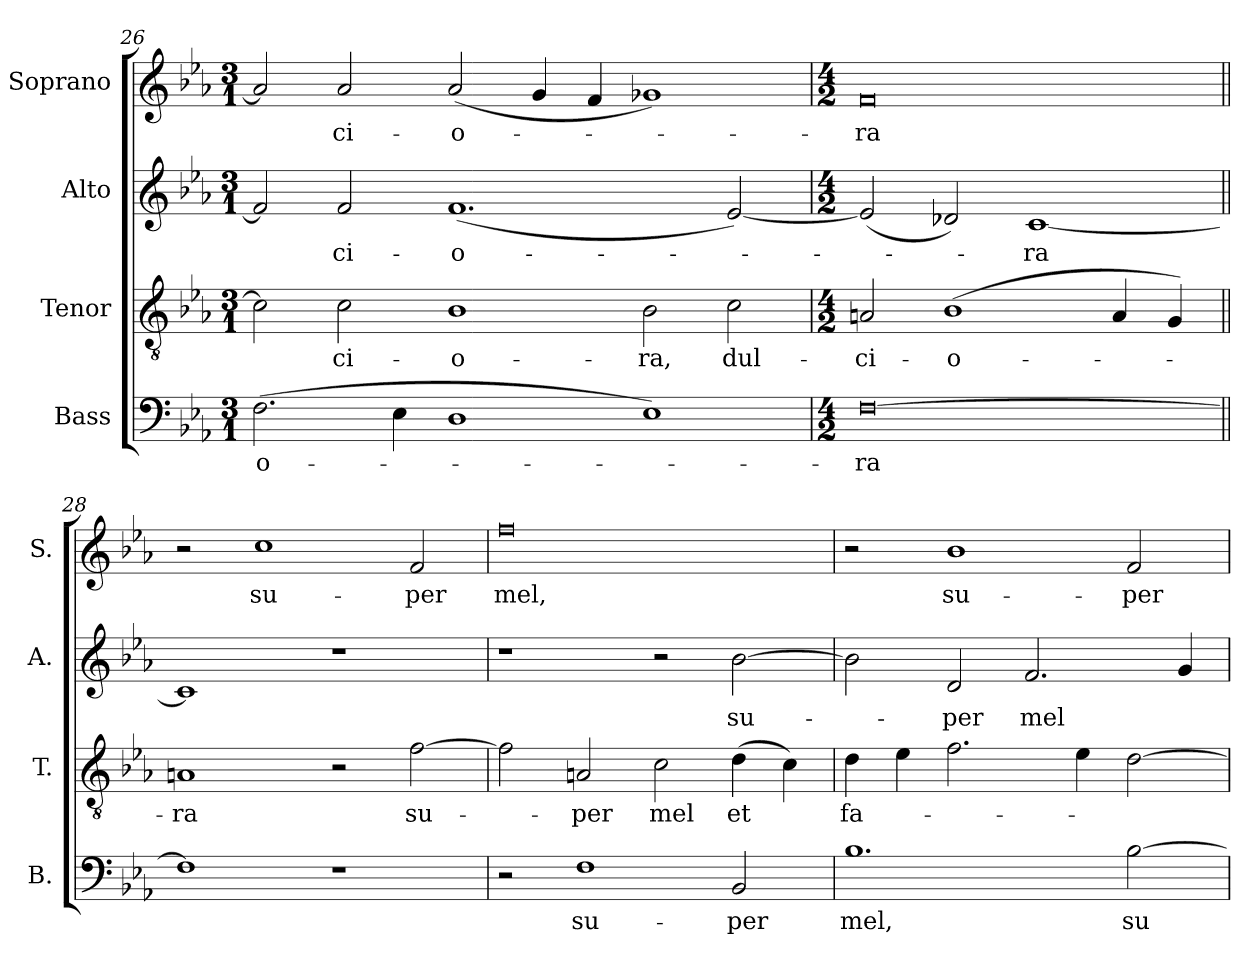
**kern	**text	**kern	**text	**kern	**text	**kern	**text
*part4	*part4	*part3	*part3	*part2	*part2	*part1	*part1
*staff4	*staff4	*staff3	*staff3	*staff2	*staff2	*staff1	*staff1
*I"Bass	*	*I"Tenor	*	*I"Alto	*	*I"Soprano	*
*I'B.	*	*I'T.	*	*I'A.	*	*I'S.	*
*clefF4	*	*clefGv2	*	*clefG2	*	*clefG2	*
*	*	*ITrd7c12	*	*	*	*	*
*k[b-e-a-]	*	*k[b-e-a-]	*	*k[b-e-a-]	*	*k[b-e-a-]	*
*E-:	*	*E-:	*	*E-:	*	*E-:	*
*M3/1	*	*M3/1	*	*M3/1	*	*M3/1	*
=26	=26	=26	=26	=26	=26	=26	=26
!	!LO:LY:b:color=#000000	!	!	!	!	!	!
(2.Fi\	-o-	2Ci\]	.	2fi/]	.	2a-i/]	.
!	!	!	!LO:LY:b:color=#000000	!	!	!	!
!	!	!	!	!	!LO:LY:b:color=#000000	!	!
!	!	!	!	!	!	!	!LO:LY:b:color=#000000
.	.	2Ci\	-ci-	2fi/	-ci-	2a-i/	-ci-
4E-i\	.	.	.	.	.	.	.
!	!	!	!LO:LY:b:color=#000000	!	!	!	!
!	!	!	!	!	!LO:LY:b:color=#000000	!	!
!	!	!	!	!	!	!	!LO:LY:b:color=#000000
1Di	.	1BB-i	-o-	(1.fi	-o-	(2a-i/	-o-
.	.	.	.	.	.	4gi/	.
.	.	.	.	.	.	4fi/	.
!	!	!	!LO:LY:b:color=#000000	!	!	!	!
1E-i)	.	2BB-i\	-ra,	.	.	1g-Xi)	.
!	!	!	!LO:LY:b:color=#000000	!	!	!	!
.	.	2Ci\	dul-	[2e-i/)	.	.	.
=27	=27	=27	=27	=27	=27	=27	=27
*M4/2	*	*M4/2	*	*M4/2	*	*M4/2	*
!	!LO:LY:b:color=#000000	!	!	!	!	!	!
!	!	!	!LO:LY:b:color=#000000	!	!	!	!
!	!	!	!	!	!	!	!LO:LY:b:color=#000000
[0Fi	-ra	2AAni/	-ci-	(2e-i/]	.	0fi	-ra
!	!	!	!LO:LY:b:color=#000000	!	!	!	!
.	.	(1BB-i	-o-	2d-Xi/)	.	.	.
!	!	!	!	!	!LO:LY:b:color=#000000	!	!
.	.	.	.	[1ci	-ra	.	.
.	.	4AAi/	.	.	.	.	.
.	.	4GGi/)	.	.	.	.	.
=28||	=28||	=28||	=28||	=28||	=28||	=28||	=28||
*	*	*	*	*	*	*MM184	*
!	!	!	!LO:LY:b:color=#000000	!	!	!	!
1Fi]	.	1AAni	-ra	1ci]	.	2r	.
!	!	!	!	!	!	!	!LO:LY:b:color=#000000
.	.	.	.	.	.	1cci	su-
1r	.	2r	.	1r	.	.	.
!	!	!	!LO:LY:b:color=#000000	!	!	!	!
!	!	!	!	!	!	!	!LO:LY:b:color=#000000
.	.	[2Fi\	su-	.	.	2fi/	-per
=29	=29	=29	=29	=29	=29	=29	=29
!	!	!	!	!	!	!	!LO:LY:b:color=#000000
2r	.	2Fi\]	.	1r	.	0ffi	mel,
!	!LO:LY:b:color=#000000	!	!	!	!	!	!
!	!	!	!LO:LY:b:color=#000000	!	!	!	!
1Fi	su-	2AAni/	-per	.	.	.	.
!	!	!	!LO:LY:b:color=#000000	!	!	!	!
.	.	2Ci\	mel	2r	.	.	.
!	!LO:LY:b:color=#000000	!	!	!	!	!	!
!	!	!	!LO:LY:b:color=#000000	!	!	!	!
!	!	!	!	!	!LO:LY:b:color=#000000	!	!
2BB-i/	-per	(4Di\	et	[2b-i\	su-	.	.
.	.	4Ci\)	.	.	.	.	.
!!LO:LB:g=z
=30	=30	=30	=30	=30	=30	=30	=30
!	!LO:LY:b:color=#000000	!	!	!	!	!	!
!	!	!	!LO:LY:b:color=#000000	!	!	!	!
1.B-i	mel,	4Di\	fa-	2b-i\]	.	2r	.
.	.	4E-i\	.	.	.	.	.
!	!	!	!	!	!LO:LY:b:color=#000000	!	!
!	!	!	!	!	!	!	!LO:LY:b:color=#000000
.	.	2.Fi\	.	2di/	-per	1b-i	su-
!	!	!	!	!	!LO:LY:b:color=#000000	!	!
.	.	.	.	2.fi/	mel	.	.
.	.	4E-i\	.	.	.	.	.
!	!LO:LY:b:color=#000000	!	!	!	!	!	!
!	!	!	!	!	!	!	!LO:LY:b:color=#000000
[2B-i\	su-	[2Di\	.	.	.	2fi/	-per
.	.	.	.	4gi/	.	.	.
=	=	=	=	=	=	=	=
*-	*-	*-	*-	*-	*-	*-	*-
